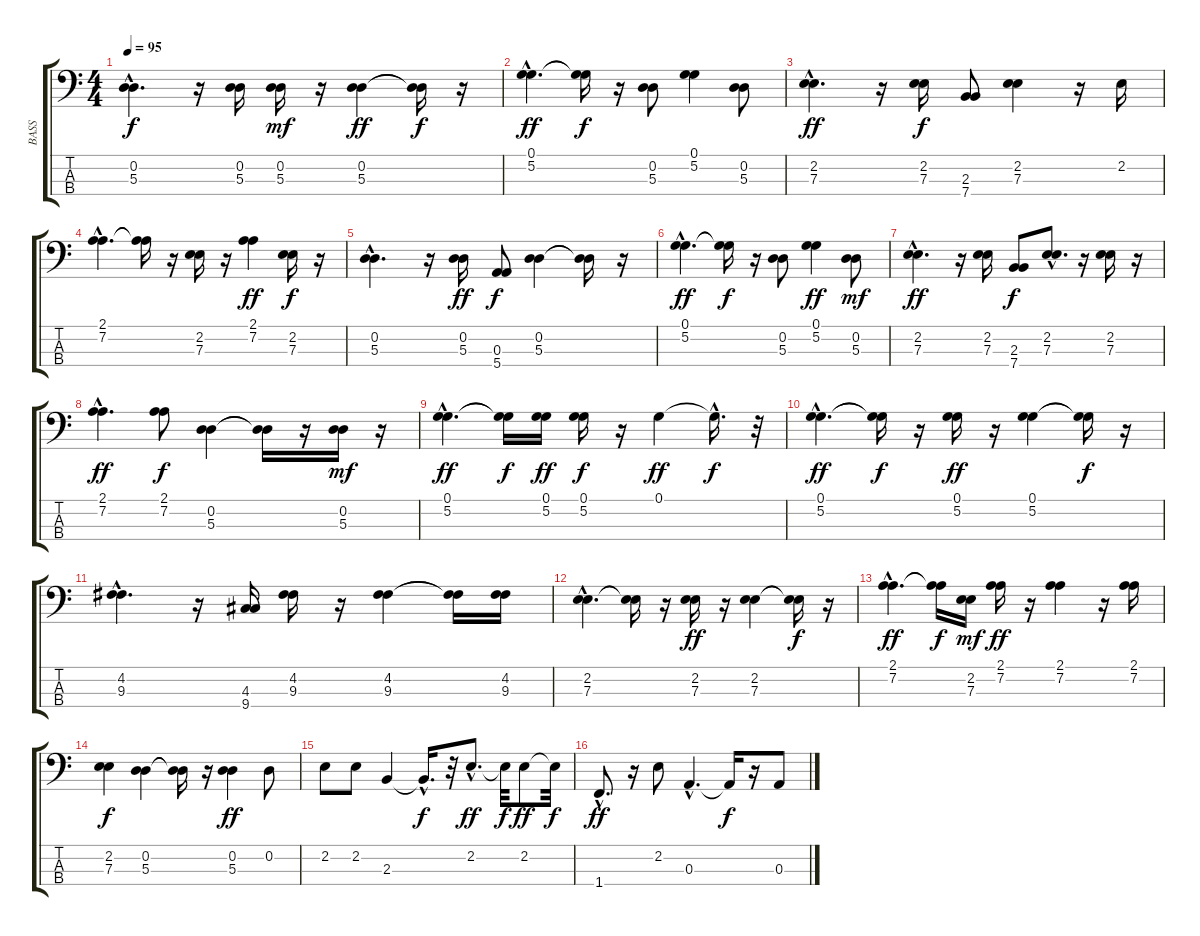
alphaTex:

\track ("BASS" "BASS") {instrument electricbassfinger}
\staff {score tabs}
\tuning (G2 D2 A1 E1) {hide}
\ts (4 4)
\tempo 95
\clef f4
\ks c
(0.2{hac} 5.3{hac}).4{d dy f} r.16 (0.2 5.3).16 (0.2 5.3).16{dy mf} r.16 (0.2 5.3).4{dy ff} (0.2{t} 5.3{t}).16{dy f} r.16 |
(0.1{hac} 5.2{hac}).4{d dy ff} (0.1{t} 5.2{t}).16{dy f} r.16 (0.2 5.3).8 (0.1 5.2).4 (0.2 5.3).8 |
(2.2{hac} 7.3{hac}).4{d dy ff} r.16 (2.2 7.3).16{dy f} (2.3 7.4).8 (2.2 7.3).4 r.16 2.2.16 |
(2.1{hac} 7.2{hac}).4{d} (2.1{t} 7.2{t}).16 r.16 (2.2 7.3).16 r.16 (2.1 7.2).4{dy ff} (2.2 7.3).16{dy f} r.16 |
(0.2{hac} 5.3{hac}).4{d} r.16 (0.2 5.3).16{dy ff} (0.3 5.4).8{dy f} (0.2 5.3).4 (0.2{t} 5.3{t}).16 r.16 |
(0.1{hac} 5.2{hac}).4{d dy ff} (0.1{t} 5.2{t}).16{dy f} r.16 (0.2 5.3).8 (0.1 5.2).4{dy ff} (0.2 5.3).8{dy mf} |
(2.2{hac} 7.3{hac}).4{d dy ff} r.16 (2.2 7.3).16 (2.3 7.4).8{dy f} (2.2{hac} 7.3{hac}).8{d} r.16 (2.2 7.3).16 r.16 |
(2.1{hac} 7.2{hac}).4{d dy ff} (2.1 7.2).8{dy f} (0.2 5.3).4 (0.2{t} 5.3{t}).16 r.16 (0.2 5.3).16{dy mf} r.16 |
(0.1{hac} 5.2{hac}).4{d dy ff} (0.1{t} 5.2{t}).16{dy f} (0.1 5.2).16{dy ff} (0.1 5.2).16{dy f} r.16 0.1.4{dy ff} 0.1{hac t}.16{d dy f} r.32 |
(0.1{hac} 5.2{hac}).4{d dy ff} (0.1{t} 5.2{t}).16{dy f} r.16 (0.1 5.2).16{dy ff} r.16 (0.1 5.2).4 (0.1{t} 5.2{t}).16{dy f} r.16 |
(4.2{hac} 9.3{hac}).4{d} r.16 (4.3 9.4).16 (4.2 9.3).16 r.16 (4.2 9.3).4 (4.2{t} 9.3{t}).16 (4.2 9.3).16 |
(2.2{hac} 7.3{hac}).4{d} (2.2{t} 7.3{t}).16 r.16 (2.2 7.3).16{dy ff} r.16 (2.2 7.3).4 (2.2{t} 7.3{t}).16{dy f} r.16 |
(2.1{hac} 7.2{hac}).4{d dy ff} (2.1{t} 7.2{t}).16{dy f} (2.2 7.3).16{dy mf} (2.1 7.2).16{dy ff} r.16 (2.1 7.2).4 r.16 (2.1 7.2).16 |
(2.2 7.3).4{dy f} (0.2 5.3).4 (0.2{t} 5.3{t}).16 r.16 (0.2 5.3).4{dy ff} 0.2.8 |
2.2.8 2.2.8 2.3.4 2.3{hac t}.16{d dy f} r.32 2.2{hac}.8{d dy ff} 2.2{t}.32{dy f} 2.2.8{dy ff} 2.2{t}.32{dy f} |
1.4{hac}.8{d dy ff} r.16 2.2.8 0.3{hac}.4{d} 0.3{t}.16{dy f} r.16 0.3.8
